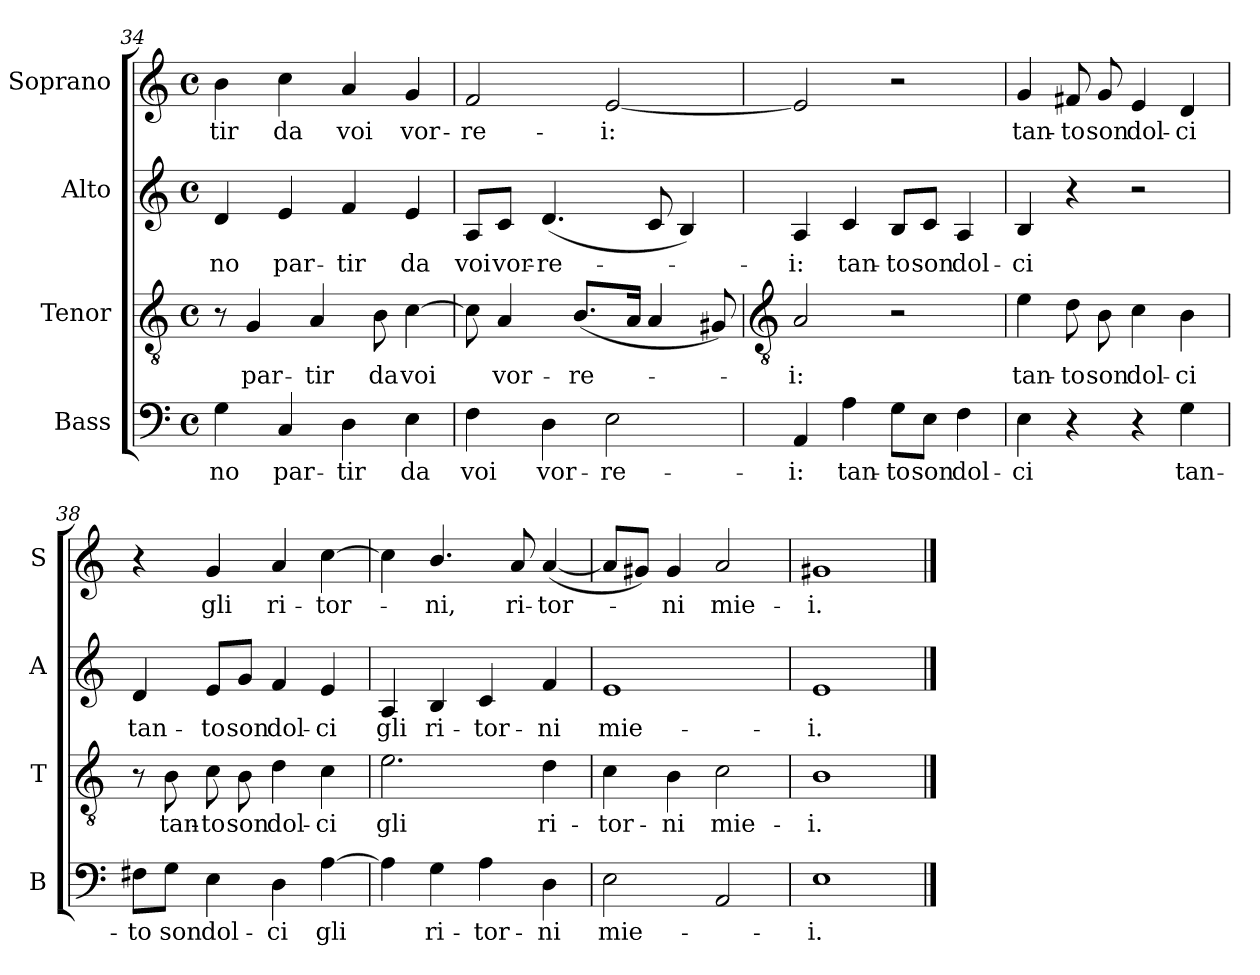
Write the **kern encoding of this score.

**kern	**text	**kern	**text	**kern	**text	**kern	**text
*part4	*part4	*part3	*part3	*part2	*part2	*part1	*part1
*staff4	*staff4	*staff3	*staff3	*staff2	*staff2	*staff1	*staff1
*I"Bass	*	*I"Tenor	*	*I"Alto	*	*I"Soprano	*
*I'B	*	*I'T	*	*I'A	*	*I'S	*
*clefF4	*	*clefGv2	*	*clefG2	*	*clefG2	*
*k[]	*	*k[]	*	*k[]	*	*k[]	*
*C:	*	*C:	*	*C:	*	*C:	*
*M4/4	*	*M4/4	*	*M4/4	*	*M4/4	*
*met(c)	*	*met(c)	*	*met(c)	*	*met(c)	*
=34	=34	=34	=34	=34	=34	=34	=34
!	!LO:LY:b	!	!	!	!LO:LY:b	!	!LO:LY:b
4G	-no	8r	.	4d	-no	4b	-tir
!	!	!	!LO:LY:b	!	!	!	!
.	.	4G	par-	.	.	.	.
!	!LO:LY:b	!	!	!	!LO:LY:b	!	!LO:LY:b
4C	par-	.	.	4e	par-	4cc	da
!	!	!	!LO:LY:b	!	!	!	!
.	.	4A	-tir	.	.	.	.
!	!LO:LY:b	!	!	!	!LO:LY:b	!	!LO:LY:b
4D	-tir	.	.	4f	-tir	4a	voi
!	!	!	!LO:LY:b	!	!	!	!
.	.	8B	da	.	.	.	.
!	!LO:LY:b	!	!LO:LY:b	!	!LO:LY:b	!	!LO:LY:b
4E	da	[4c	voi	4e	da	4g	vor-
=35	=35	=35	=35	=35	=35	=35	=35
!	!LO:LY:b	!	!	!	!LO:LY:b	!	!LO:LY:b
4F	voi	8c]	.	8A/L	voi	2f	-re-
!	!	!	!LO:LY:b	!	!LO:LY:b	!	!
.	.	4A	vor-	8c/J	vor-	.	.
!	!LO:LY:b	!	!	!	!LO:LY:b	!	!
4D	vor-	.	.	(<4.d	-re-	.	.
!	!	!	!LO:LY:b	!	!	!	!
.	.	(<8.B/L	-re-	.	.	.	.
!	!LO:LY:b	!	!	!	!	!	!LO:LY:b
2E	-re-	.	.	.	.	[2e	-i:
.	.	16AJ	.	.	.	.	.
.	.	4A	.	8c	.	.	.
.	.	.	.	4B/)	.	.	.
.	.	8G#X)	.	.	.	.	.
!!LO:LB:g=z
=36	=36	=36	=36	=36	=36	=36	=36
*	*	*clefGv2	*	*	*	*	*
!	!LO:LY:b	!	!LO:LY:b	!	!LO:LY:b	!	!
4AA	-i:	2A	i:	4A	i:	2e]	.
!	!LO:LY:b	!	!	!	!LO:LY:b	!	!
4A	tan-	.	.	4c	tan-	.	.
!	!LO:LY:b	!	!	!	!LO:LY:b	!	!
8G\L	-to	2r	.	8B/L	-to	2r	.
!	!LO:LY:b	!	!	!	!LO:LY:b	!	!
8E\J	son	.	.	8c/J	son	.	.
!	!LO:LY:b	!	!	!	!LO:LY:b	!	!
4F	dol-	.	.	4A	dol-	.	.
=37	=37	=37	=37	=37	=37	=37	=37
!	!LO:LY:b	!	!LO:LY:b	!	!LO:LY:b	!	!LO:LY:b
4E	-ci	4e	tan-	4B	-ci	4g	tan-
!	!	!	!LO:LY:b	!	!	!	!LO:LY:b
4r	.	8d	-to	4r	.	8f#X	-to
!	!	!	!LO:LY:b	!	!	!	!LO:LY:b
.	.	8B	son	.	.	8g	son
!	!	!	!LO:LY:b	!	!	!	!LO:LY:b
4r	.	4c	dol-	2r	.	4e	dol-
!	!LO:LY:b	!	!LO:LY:b	!	!	!	!LO:LY:b
4G	tan-	4B	-ci	.	.	4d	-ci
=38	=38	=38	=38	=38	=38	=38	=38
!	!LO:LY:b	!	!	!	!LO:LY:b	!	!
8F#X\L	-to	8r	.	4d	tan-	4r	.
!	!LO:LY:b	!	!LO:LY:b	!	!	!	!
8G\J	son	8B	tan-	.	.	.	.
!	!LO:LY:b	!	!LO:LY:b	!	!LO:LY:b	!	!LO:LY:b
4E	dol-	8c	-to	8e/L	-to	4g	gli
!	!	!	!LO:LY:b	!	!LO:LY:b	!	!
.	.	8B	son	8g/J	son	.	.
!	!LO:LY:b	!	!LO:LY:b	!	!LO:LY:b	!	!LO:LY:b
4D	-ci	4d	dol-	4f	dol-	4a	ri-
!	!LO:LY:b	!	!LO:LY:b	!	!LO:LY:b	!	!LO:LY:b
[4A	gli	4c	-ci	4e	-ci	[4cc	-tor-
=39	=39	=39	=39	=39	=39	=39	=39
!	!	!	!LO:LY:b	!	!LO:LY:b	!	!
4A]	.	2.e	gli	4A	gli	4cc]	.
!	!LO:LY:b	!	!	!	!LO:LY:b	!	!LO:LY:b
4G	ri-	.	.	4B	ri-	4.b/	ni,
!	!LO:LY:b	!	!	!	!LO:LY:b	!	!
4A	-tor-	.	.	4c	-tor-	.	.
!	!	!	!	!	!	!	!LO:LY:b
.	.	.	.	.	.	8a	ri-
!	!LO:LY:b	!	!LO:LY:b	!	!LO:LY:b	!	!LO:LY:b
4D	-ni	4d	ri-	4f	-ni	(<[4a	-tor-
=40	=40	=40	=40	=40	=40	=40	=40
!	!LO:LY:b	!	!LO:LY:b	!	!LO:LY:b	!	!
2E	mie-	4c	-tor-	1e	mie-	8aL]	.
.	.	.	.	.	.	8g#XJ)	.
!	!	!	!LO:LY:b	!	!	!	!LO:LY:b
.	.	4B	-ni	.	.	4g#	ni
!	!	!	!LO:LY:b	!	!	!	!LO:LY:b
2AA	.	2c	mie-	.	.	2a	mie-
=41	=41	=41	=41	=41	=41	=41	=41
!	!LO:LY:b	!	!LO:LY:b	!	!LO:LY:b	!	!LO:LY:b
1E	-i.	1B	-i.	1e	-i.	1g#X	-i.
==	==	==	==	==	==	==	==
*-	*-	*-	*-	*-	*-	*-	*-
